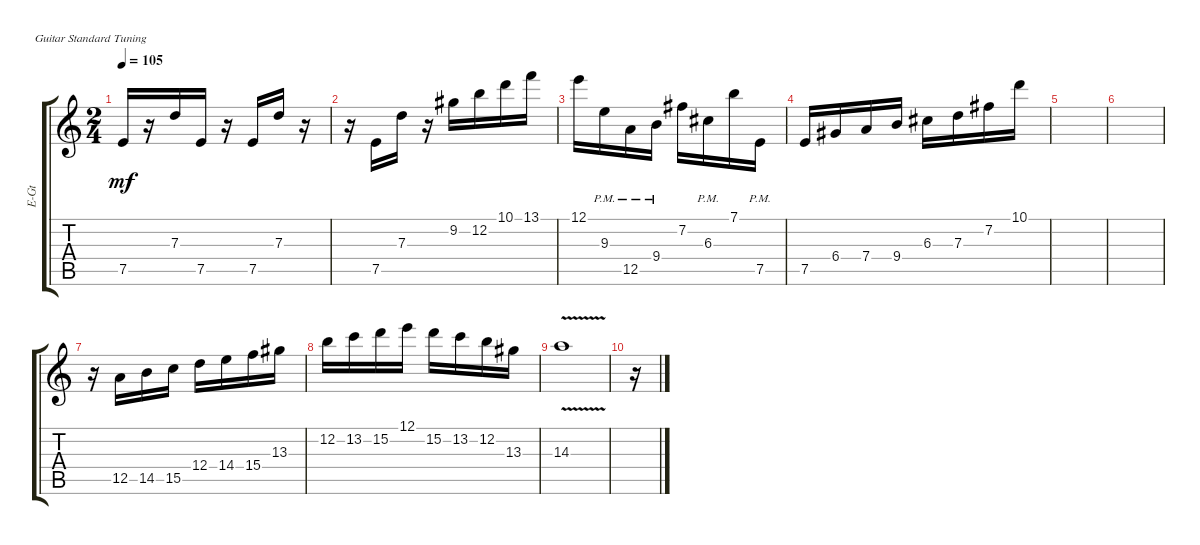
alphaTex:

\defaultSystemsLayout 4
\bracketExtendMode groupsimilarinstruments
\otherSystemsTrackNameOrientation horizontal
\track ("Al Di Electric" "E-Gt") {instrument overdrivenguitar}
\staff {score tabs}
\tuning (E4 B3 G3 D3 A2 E2)
\ts (2 4)
\tempo 105
\clef g2
\ks c
7.5.16{dy mf beam Up} r.16{beam Up} 7.3.16{beam Up} 7.5.16{beam Up} r.16{beam Up} 7.5.16{beam Up} 7.3.16{beam Up} r.16{beam Up} |
r.16{beam Down} 7.5.16{beam Up} 7.3.16{beam Up} r.16{beam Up} 9.2{acc #}.16{beam Down} 12.2.16{beam Down} 10.1.16{beam Down} 13.1.16{beam Down} |
12.1.16{beam Down} 9.3{pm}.16{beam Down} 12.5{pm}.16{beam Down} 9.4{pm}.16{beam Down} 7.2{acc #}.16{beam Down} 6.3{pm acc #}.16{beam Down} 7.1.16{beam Down} 7.5{pm}.16{beam Down} |
7.5.16{beam Up} 6.4{acc #}.16{beam Up} 7.4.16{beam Up} 9.4.16{beam Up} 6.3{acc #}.16{beam Down} 7.3.16{beam Down} 7.2{acc #}.16{beam Down} 10.1.16{beam Down} |
|
|
r.16{beam Down} 12.5.16{beam Down} 14.5.16{beam Down} 15.5.16{beam Down} 12.4.16{beam Down} 14.4.16{beam Down} 15.4.16{beam Down} 13.3{acc #}.16{beam Down} |
12.2.16{beam Down} 13.2.16{beam Down} 15.2.16{beam Down} 12.1.16{beam Down} 15.2.16{beam Down} 13.2.16{beam Down} 12.2.16{beam Down} 13.3{acc #}.16{beam Down} |
14.3{v}.1{beam Down} |
r.16{beam Down}
